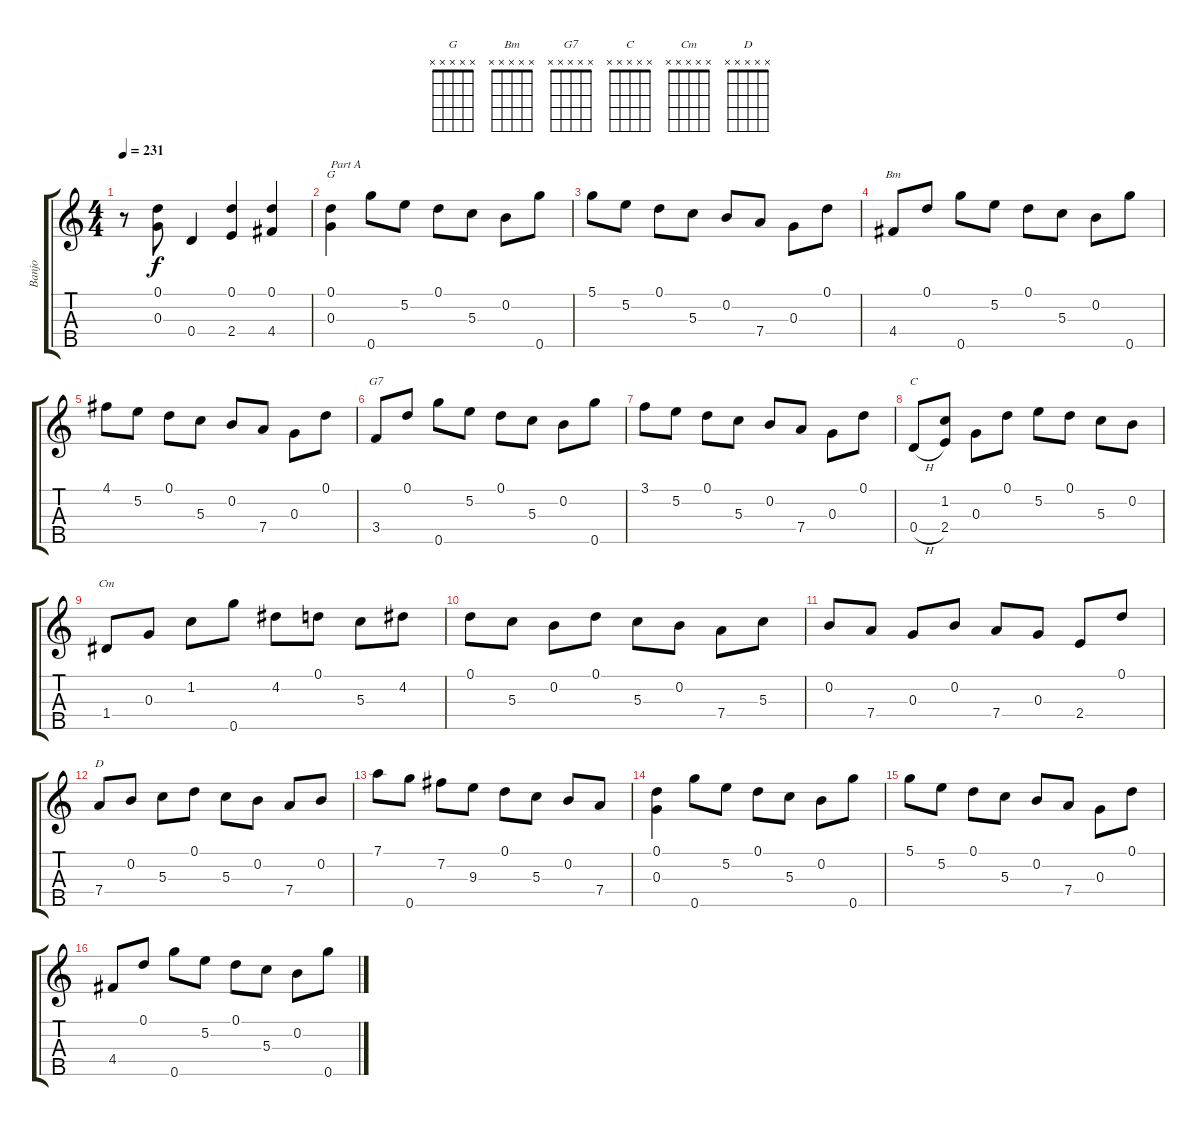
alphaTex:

\track ("Banjo" "Banjo") {instrument banjo}
\staff {score tabs}
\tuning (D4 B3 G3 D3 G4) {hide}
\displaytranspose 12
\chord ("G" x x x x x) {firstfret 0}
\chord ("Bm" x x x x x) {firstfret 0}
\chord ("G7" x x x x x) {firstfret 0}
\chord ("C" x x x x x) {firstfret 0}
\chord ("Cm" x x x x x) {firstfret 0}
\chord ("D" x x x x x) {firstfret 0}
\ts (4 4)
\tempo 231
\clef g2
\ks c
r.8{dy f instrument banjo} (0.1 0.3).8 0.4.4 (0.1 2.4).4 (0.1 4.4).4 |
(0.1 0.3).4{ch "G" txt "Part A"} 0.5.8 5.2.8 0.1.8 5.3.8 0.2.8 0.5.8 |
5.1.8 5.2.8 0.1.8 5.3.8 0.2.8 7.4.8 0.3.8 0.1.8 |
4.4.8{ch "Bm"} 0.1.8 0.5.8 5.2.8 0.1.8 5.3.8 0.2.8 0.5.8 |
4.1.8 5.2.8 0.1.8 5.3.8 0.2.8 7.4.8 0.3.8 0.1.8 |
3.4.8{ch "G7"} 0.1.8 0.5.8 5.2.8 0.1.8 5.3.8 0.2.8 0.5.8 |
3.1.8 5.2.8 0.1.8 5.3.8 0.2.8 7.4.8 0.3.8 0.1.8 |
0.4{h}.8{ch "C"} (1.2 2.4).8 0.3.8 0.1.8 5.2.8 0.1.8 5.3.8 0.2.8 |
1.4.8{ch "Cm"} 0.3.8 1.2.8 0.5.8 4.2.8 0.1.8 5.3.8 4.2.8 |
0.1.8 5.3.8 0.2.8 0.1.8 5.3.8 0.2.8 7.4.8 5.3.8 |
0.2.8 7.4.8 0.3.8 0.2.8 7.4.8 0.3.8 2.4.8 0.1.8 |
7.4.8{ch "D"} 0.2.8 5.3.8 0.1.8 5.3.8 0.2.8 7.4.8 0.2.8 |
7.1.8 0.5.8 7.2.8 9.3.8 0.1.8 5.3.8 0.2.8 7.4.8 |
(0.1 0.3).4 0.5.8 5.2.8 0.1.8 5.3.8 0.2.8 0.5.8 |
5.1.8 5.2.8 0.1.8 5.3.8 0.2.8 7.4.8 0.3.8 0.1.8 |
4.4.8 0.1.8 0.5.8 5.2.8 0.1.8 5.3.8 0.2.8 0.5.8
